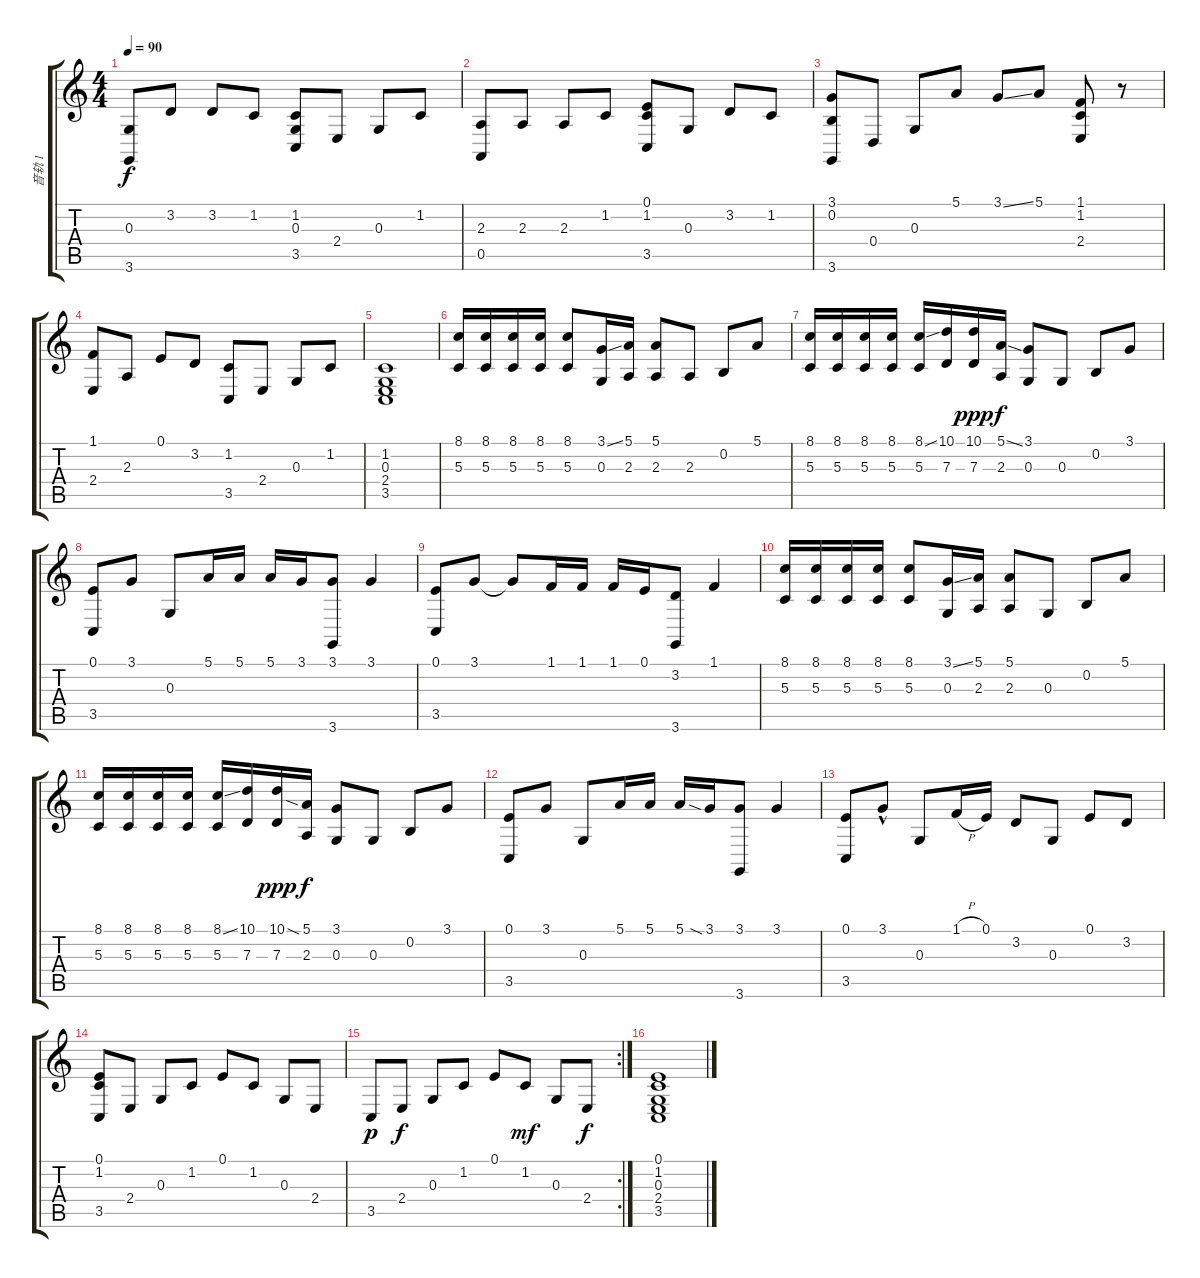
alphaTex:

\track ("音轨 1" "音轨 1") {instrument electricgrandpiano}
\staff {score tabs}
\tuning (E4 B3 G3 D3 A2 E2) {hide}
\ts (4 4)
\tempo 90
\clef g2
\ks c
(0.3 3.6).8{dy f} 3.2.8 3.2.8 1.2.8 (1.2 0.3 3.5).8 2.4.8 0.3.8 1.2.8 |
(2.3 0.5).8 2.3.8 2.3.8 1.2.8 (0.1 1.2 3.5).8 0.3.8 3.2.8 1.2.8 |
(3.1 0.2 3.6).8 0.4.8 0.3.8 5.1.8 3.1{ss}.8 5.1.8 (1.1 1.2 2.4).8 r.8 |
(1.1 2.4).8 2.3.8 0.1.8 3.2.8 (1.2 3.5).8 2.4.8 0.3.8 1.2.8 |
(1.2 0.3 2.4 3.5).1 |
(8.1 5.3).16 (8.1 5.3).16 (8.1 5.3).16 (8.1 5.3).16 (8.1 5.3).8 (3.1{ss} 0.3).16 (5.1 2.3).16 (5.1 2.3).8 2.3.8 0.2.8 5.1.8 |
(8.1 5.3).16 (8.1 5.3).16 (8.1 5.3).16 (8.1 5.3).16 (8.1{ss} 5.3).16 (10.1 7.3).16 (10.1 7.3).16{dy ppp} (5.1{ss} 2.3).16{dy f} (3.1 0.3).8 0.3.8 0.2.8 3.1.8 |
(0.1 3.5).8 3.1.8 0.3.8 5.1.16 5.1.16 5.1.16 3.1.16 (3.1 3.6).8 3.1.4 |
(0.1 3.5).8 3.1.8 3.1{t}.8 1.1.16 1.1.16 1.1.16 0.1.16 (3.2 3.6).8 1.1.4 |
(8.1 5.3).16 (8.1 5.3).16 (8.1 5.3).16 (8.1 5.3).16 (8.1 5.3).8 (3.1{ss} 0.3).16 (5.1 2.3).16 (5.1 2.3).8 0.3.8 0.2.8 5.1.8 |
(8.1 5.3).16 (8.1 5.3).16 (8.1 5.3).16 (8.1 5.3).16 (8.1{ss} 5.3).16 (10.1 7.3).16 (10.1 7.3).16{dy ppp} (5.1{sia} 2.3).16{dy f} (3.1 0.3).8 0.3.8 0.2.8 3.1.8 |
(0.1 3.5).8 3.1.8 0.3.8 5.1.16 5.1.16 5.1.16 3.1{sia}.16 (3.1 3.6).8 3.1.4 |
(0.1 3.5).8 3.1{hac}.8 0.3.8 1.1{h}.16 0.1.16 3.2.8 0.3.8 0.1.8 3.2.8 |
(0.1 1.2 3.5).8 2.4.8 0.3.8 1.2.8 0.1.8 1.2.8 0.3.8 2.4.8 |
\rc 2
3.5.8{dy p} 2.4.8{dy f} 0.3.8 1.2.8 0.1.8 1.2.8{dy mf} 0.3.8 2.4.8{dy f} |
(0.1 1.2 0.3 2.4 3.5).1
